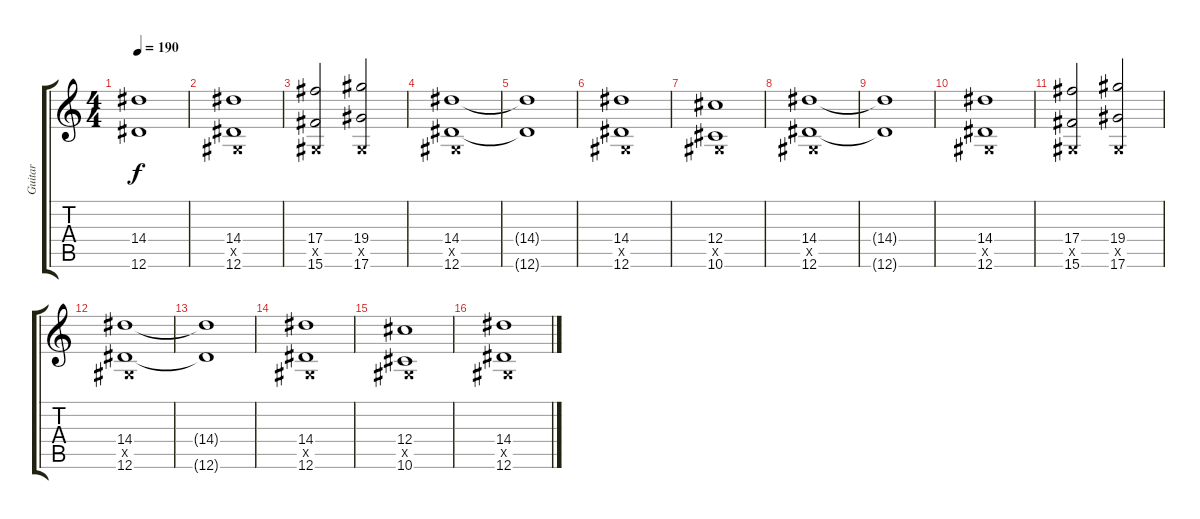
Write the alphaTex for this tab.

\track ("Guitar" "Guitar") {instrument overdrivenguitar}
\staff {score tabs}
\tuning (Eb4 Bb3 Gb3 Db3 Ab2 Eb2) {hide}
\ts (4 4)
\tempo 190
\clef g2
\ks c
(14.4{t} 12.6{t}).1{dy f} |
(14.4 0.5{x} 12.6).1 |
(17.4 0.5{x} 15.6).2 (19.4 0.5{x} 17.6).2 |
(14.4 0.5{x} 12.6).1 |
(14.4{t} 12.6{t}).1 |
(14.4 0.5{x} 12.6).1 |
(12.4 0.5{x} 10.6).1 |
(14.4 0.5{x} 12.6).1 |
(14.4{t} 12.6{t}).1 |
(14.4 0.5{x} 12.6).1 |
(17.4 0.5{x} 15.6).2 (19.4 0.5{x} 17.6).2 |
(14.4 0.5{x} 12.6).1 |
(14.4{t} 12.6{t}).1 |
(14.4 0.5{x} 12.6).1 |
(12.4 0.5{x} 10.6).1 |
(14.4 0.5{x} 12.6).1
